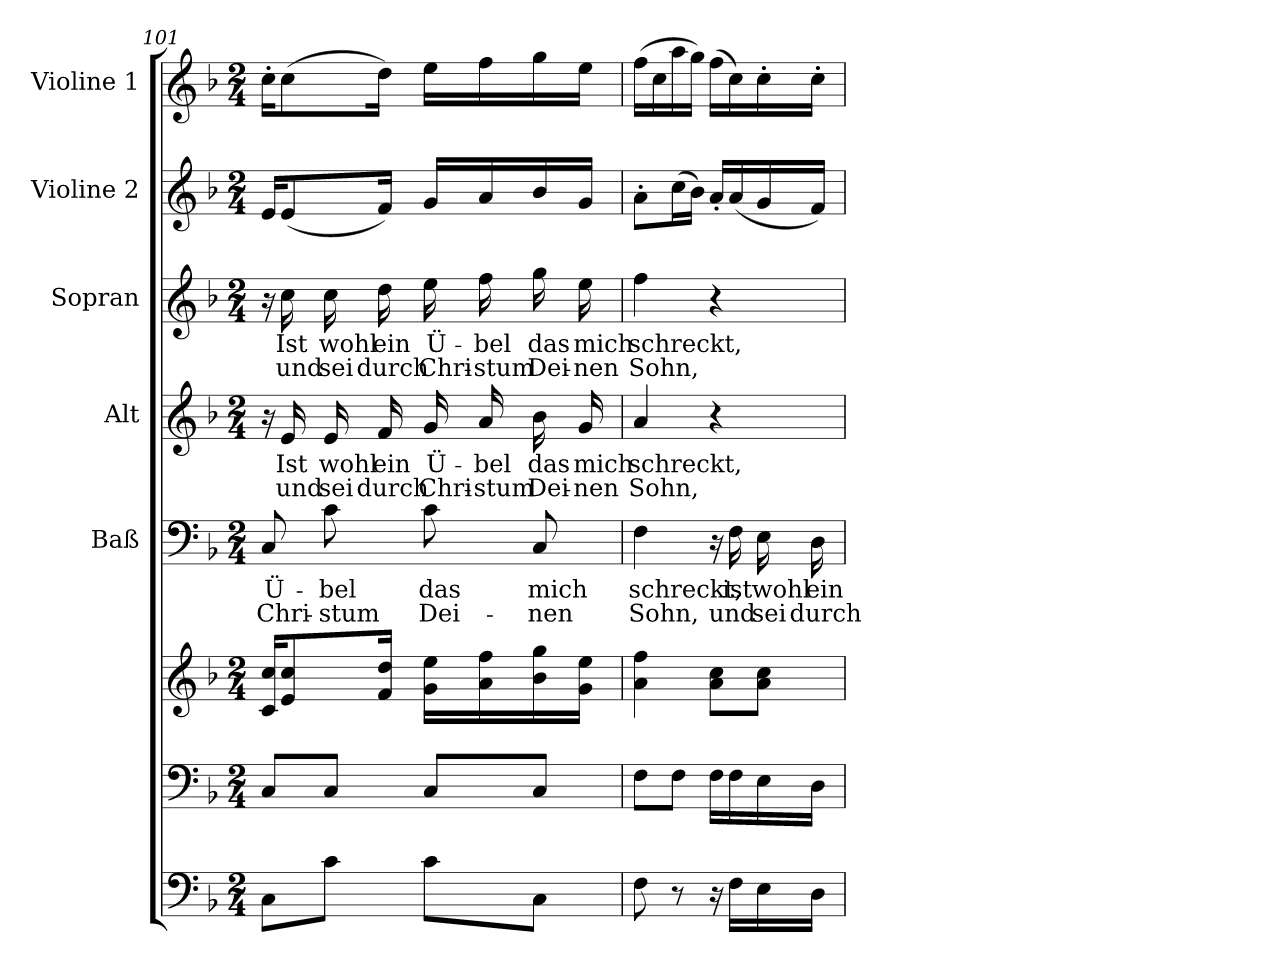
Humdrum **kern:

**kern	**kern	**kern	**kern	**text	**text	**kern	**text	**text	**kern	**text	**text	**kern	**kern
*part7	*part6	*part6	*part5	*part5	*part5	*part4	*part4	*part4	*part3	*part3	*part3	*part2	*part1
*staff8	*staff7	*staff6	*staff5	*staff5	*staff5	*staff4	*staff4	*staff4	*staff3	*staff3	*staff3	*staff2	*staff1
*	*	*	*I"Baß	*	*	*I"Alt	*	*	*I"Sopran	*	*	*I"Violine 2	*I"Violine 1
*	*	*	*	*	*	*	*	*	*	*	*	*I'Vln	*I'Vln
*clefF4	*clefF4	*clefG2	*clefF4	*	*	*clefG2	*	*	*clefG2	*	*	*clefG2	*clefG2
*ITrd7c12	*	*	*	*	*	*	*	*	*	*	*	*	*
*k[b-]	*k[b-]	*k[b-]	*k[b-]	*	*	*k[b-]	*	*	*k[b-]	*	*	*k[b-]	*k[b-]
*F:	*F:	*F:	*F:	*	*	*F:	*	*	*F:	*	*	*F:	*F:
*M2/4	*M2/4	*M2/4	*M2/4	*	*	*M2/4	*	*	*M2/4	*	*	*M2/4	*M2/4
=101	=101	=101	=101	=101	=101	=101	=101	=101	=101	=101	=101	=101	=101
!	!	!	!	!LO:LY:b	!LO:LY:b	!	!	!	!	!	!	!	!
8CC\L	8C/L	16c/ 16cc/KL	8C/	Ü-	Chri-	16r	.	.	16r	.	.	16e/KL	16cc'>\KL
!	!	!	!	!	!	!	!LO:LY:b	!LO:LY:b	!	!LO:LY:b	!LO:LY:b	!	!
.	.	8e/ 8cc/	.	.	.	16e/	Ist	und	16cc\	Ist	und	(<8e/	(>8cc\
!	!	!	!	!LO:LY:b	!LO:LY:b	!	!LO:LY:b	!LO:LY:b	!	!LO:LY:b	!LO:LY:b	!	!
8C\J	8C/J	.	8c\	-bel	-stum	16e/	wohl	sei	16cc\	wohl	sei	.	.
!	!	!	!	!	!	!	!LO:LY:b	!LO:LY:b	!	!LO:LY:b	!LO:LY:b	!	!
.	.	16f/ 16dd/Jk	.	.	.	16f/	ein	durch	16dd\	ein	durch	16f/Jk)	16dd\Jk)
!	!	!	!	!LO:LY:b	!LO:LY:b	!	!LO:LY:b	!LO:LY:b	!	!LO:LY:b	!LO:LY:b	!	!
8C\L	8C/L	16g\ 16ee\LL	8c\	das	Dei-	16g/	Ü-	Chri-	16ee\	Ü-	Chri-	16g/LL	16ee\LL
!	!	!	!	!	!	!	!LO:LY:b	!LO:LY:b	!	!LO:LY:b	!LO:LY:b	!	!
.	.	16a\ 16ff\	.	.	.	16a/	-bel	-stum	16ff\	-bel	-stum	16a/	16ff\
!	!	!	!	!LO:LY:b	!LO:LY:b	!	!LO:LY:b	!LO:LY:b	!	!LO:LY:b	!LO:LY:b	!	!
8CC\J	8C/J	16b-\ 16gg\	8C/	mich	-nen	16b-\	das	Dei-	16gg\	das	Dei-	16b-/	16gg\
!	!	!	!	!	!	!	!LO:LY:b	!LO:LY:b	!	!LO:LY:b	!LO:LY:b	!	!
.	.	16g\ 16ee\JJ	.	.	.	16g/	mich	-nen	16ee\	mich	-nen	16g/JJ	16ee\JJ
!!LO:PB:g=z
=102	=102	=102	=102	=102	=102	=102	=102	=102	=102	=102	=102	=102	=102
!	!	!	!	!LO:LY:b	!LO:LY:b	!	!LO:LY:b	!LO:LY:b	!	!LO:LY:b	!LO:LY:b	!	!
8FF\	8F\L	4a\ 4ff\	4F\	schreckt,	Sohn,	4a/	schreckt,	Sohn,	4ff\	schreckt,	Sohn,	8a'>\L	(>16ff\LL
.	.	.	.	.	.	.	.	.	.	.	.	.	16cc\
8r	8F\J	.	.	.	.	.	.	.	.	.	.	(>16cc\L	16aa\
.	.	.	.	.	.	.	.	.	.	.	.	16b-\JJ)	16gg\JJ)
16r	16F\LL	8a\ 8cc\L	16r	.	.	4r	.	.	4r	.	.	16a'</LL	(>16ff\LL
!	!	!	!	!LO:LY:b	!LO:LY:b	!	!	!	!	!	!	!	!
16FF\LL	16F\	.	16F\	ist	und	.	.	.	.	.	.	(<16a/	16cc\)
!	!	!	!	!LO:LY:b	!LO:LY:b	!	!	!	!	!	!	!	!
16EE\	16E\	8a\ 8cc\J	16E\	wohl	sei	.	.	.	.	.	.	16g/	16cc'>\
!	!	!	!	!LO:LY:b	!LO:LY:b	!	!	!	!	!	!	!	!
16DD\JJ	16D\JJ	.	16D\	ein	durch	.	.	.	.	.	.	16f/JJ)	16cc'>\JJ
=	=	=	=	=	=	=	=	=	=	=	=	=	=
*-	*-	*-	*-	*-	*-	*-	*-	*-	*-	*-	*-	*-	*-
